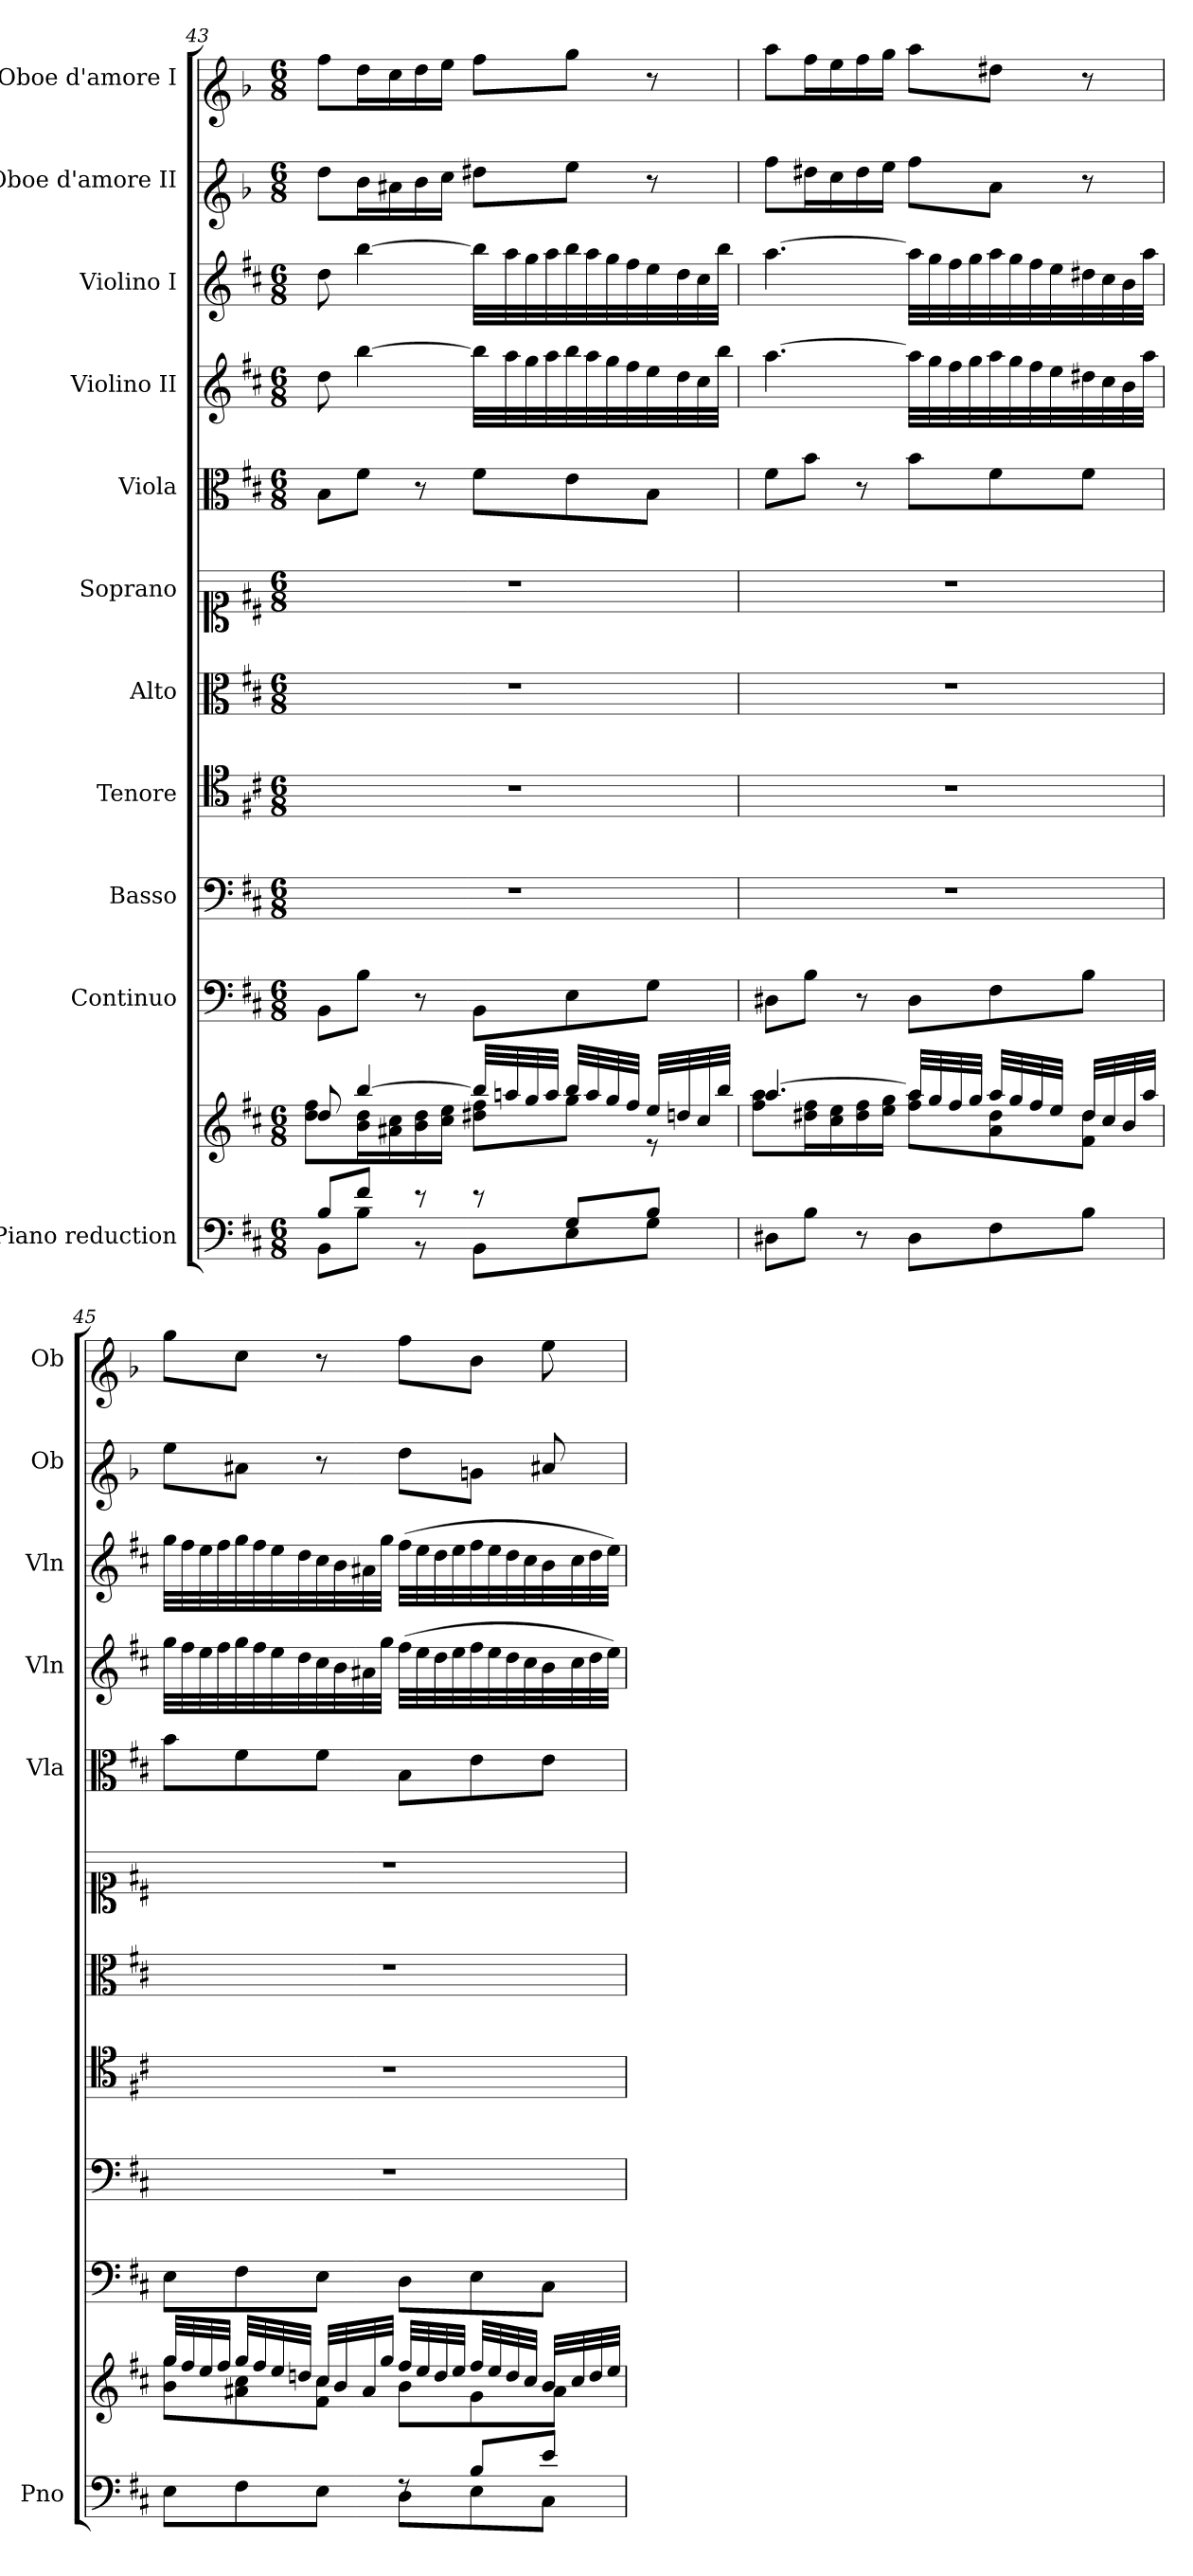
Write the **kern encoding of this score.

**kern	**kern	**kern	**kern	**kern	**kern	**kern	**kern	**kern	**kern	**kern	**kern
*part11	*part11	*part10	*part9	*part8	*part7	*part6	*part5	*part4	*part3	*part2	*part1
*staff12	*staff11	*staff10	*staff9	*staff8	*staff7	*staff6	*staff5	*staff4	*staff3	*staff2	*staff1
*I"Piano reduction	*	*I"Continuo	*I"Basso	*I"Tenore	*I"Alto	*I"Soprano	*I"Viola	*I"Violino II	*I"Violino I	*I"Oboe d'amore II	*I"Oboe d'amore I
*I'Pno	*	*	*	*	*	*	*I'Vla	*I'Vln	*I'Vln	*I'Ob	*I'Ob
*clefF4	*clefG2	*clefF4	*clefF4	*clefC4	*clefC3	*clefC1	*clefC3	*clefG2	*clefG2	*clefG1	*clefG1
*	*	*	*	*	*	*	*	*	*	*ITrd2c3	*ITrd2c3
*k[f#c#]	*k[f#c#]	*k[f#c#]	*k[f#c#]	*k[f#c#]	*k[f#c#]	*k[f#c#]	*k[f#c#]	*k[f#c#]	*k[f#c#]	*k[f#c#]	*k[f#c#]
*M6/8	*M6/8	*M6/8	*M6/8	*M6/8	*M6/8	*M6/8	*M6/8	*M6/8	*M6/8	*M6/8	*M6/8
=43	=43	=43	=43	=43	=43	=43	=43	=43	=43	=43	=43
*^	*^	*	*	*	*	*	*	*	*	*	*
8B/L	8BB\L	8dd/	8dd\ 8ff#\L	8BB\L	2.r	2.r	2.r	2.r	8B\L	8dd\	8dd\	8dd\L	8ff#\L
8f#/J	8B\J	[4bb/	16b\ 16dd\L	8B\J	.	.	.	.	8f#\J	[4bb\	[4bb\	16b\L	16dd\L
.	.	.	16a#X\ 16cc#\	.	.	.	.	.	.	.	.	16a#X\	16cc#\
8r	8r	.	16b\ 16dd\	8r	.	.	.	.	8r	.	.	16b\	16dd\
.	.	.	16cc#\ 16ee\JJ	.	.	.	.	.	.	.	.	16cc#\JJ	16ee\JJ
8r	8BB\L	32bb/LLL]	8dd#X\ 8ff#\L	8BB\L	.	.	.	.	8f#\L	32bb\LLL]	32bb\LLL]	8dd#X\L	8ff#\L
.	.	32aan/	.	.	.	.	.	.	.	32aa\	32aa\	.	.
.	.	32gg/	.	.	.	.	.	.	.	32gg\	32gg\	.	.
.	.	32aa/JJJ	.	.	.	.	.	.	.	32aa\	32aa\	.	.
8G/L	8E\	32bb/LLL	8gg\J	8E\	.	.	.	.	8e\	32bb\	32bb\	8ee\J	8gg\J
.	.	32aa/	.	.	.	.	.	.	.	32aa\	32aa\	.	.
.	.	32gg/	.	.	.	.	.	.	.	32gg\	32gg\	.	.
.	.	32ff#/JJJ	.	.	.	.	.	.	.	32ff#\	32ff#\	.	.
8B/J	8G\J	32ee/LLL	8r	8G\J	.	.	.	.	8B\J	32ee\	32ee\	8r	8r
.	.	32ddn/	.	.	.	.	.	.	.	32dd\	32dd\	.	.
.	.	32cc#/	.	.	.	.	.	.	.	32cc#\	32cc#\	.	.
.	.	32bb/JJJ	.	.	.	.	.	.	.	32bb\JJJ	32bb\JJJ	.	.
*v	*v	*	*	*	*	*	*	*	*	*	*	*	*
!!LO:PB:g=z
=44	=44	=44	=44	=44	=44	=44	=44	=44	=44	=44	=44	=44
8D#X\L	[4.aa/	8ff#\ 8aa\L	8D#X\L	2.r	2.r	2.r	2.r	8f#\L	[4.aa\	[4.aa\	8ff#\L	8aa\L
8B\J	.	16dd#X\ 16ff#\L	8B\J	.	.	.	.	8b\J	.	.	16dd#X\L	16ff#\L
.	.	16cc#\ 16ee\	.	.	.	.	.	.	.	.	16cc#\	16ee\
8r	.	16dd#\ 16ff#\	8r	.	.	.	.	8r	.	.	16dd#\	16ff#\
.	.	16ee\ 16gg\JJ	.	.	.	.	.	.	.	.	16ee\JJ	16gg\JJ
8D#\L	32aa/LLL]	8ff#\ 8aa\L	8D#\L	.	.	.	.	8b\L	32aa\LLL]	32aa\LLL]	8ff#\L	8aa\L
.	32gg/	.	.	.	.	.	.	.	32gg\	32gg\	.	.
.	32ff#/	.	.	.	.	.	.	.	32ff#\	32ff#\	.	.
.	32gg/JJJ	.	.	.	.	.	.	.	32gg\	32gg\	.	.
8F#\	32aa/LLL	8a\ 8dd#\	8F#\	.	.	.	.	8f#\	32aa\	32aa\	8a\J	8dd#X\J
.	32gg/	.	.	.	.	.	.	.	32gg\	32gg\	.	.
.	32ff#/	.	.	.	.	.	.	.	32ff#\	32ff#\	.	.
.	32ee/JJJ	.	.	.	.	.	.	.	32ee\	32ee\	.	.
8B\J	32dd#/LLL	8f#\ 8dd#\J	8B\J	.	.	.	.	8f#\J	32dd#X\	32dd#X\	8r	8r
.	32cc#/	.	.	.	.	.	.	.	32cc#\	32cc#\	.	.
.	32b/	.	.	.	.	.	.	.	32b\	32b\	.	.
.	32aa/JJJ	.	.	.	.	.	.	.	32aa\JJJ	32aa\JJJ	.	.
=45	=45	=45	=45	=45	=45	=45	=45	=45	=45	=45	=45	=45
*^	*	*	*	*	*	*	*	*	*	*	*	*
4.ryy	8E\L	32gg/LLL	8b\ 8gg\L	8E\L	2.r	2.r	2.r	2.r	8b\L	32gg\LLL	32gg\LLL	8ee\L	8gg\L
.	.	32ff#/	.	.	.	.	.	.	.	32ff#\	32ff#\	.	.
.	.	32ee/	.	.	.	.	.	.	.	32ee\	32ee\	.	.
.	.	32ff#/JJJ	.	.	.	.	.	.	.	32ff#\	32ff#\	.	.
.	8F#\	32gg/LLL	8a#X\ 8cc#\	8F#\	.	.	.	.	8f#\	32gg\	32gg\	8a#X\J	8cc#\J
.	.	32ff#/	.	.	.	.	.	.	.	32ff#\	32ff#\	.	.
.	.	32ee/	.	.	.	.	.	.	.	32ee\	32ee\	.	.
.	.	32ddn/JJJ	.	.	.	.	.	.	.	32dd\	32dd\	.	.
.	8E\J	32cc#/LLL	8f#\ 8cc#\J	8E\J	.	.	.	.	8f#\J	32cc#\	32cc#\	8r	8r
.	.	32b/	.	.	.	.	.	.	.	32b\	32b\	.	.
.	.	32a#/	.	.	.	.	.	.	.	32a#X\	32a#X\	.	.
.	.	32gg/JJJ	.	.	.	.	.	.	.	32gg\JJJ	32gg\JJJ	.	.
8rF	8D\L	32ff#/LLL	8b\L	8D\L	.	.	.	.	8B\L	(>32ff#\LLL	(>32ff#\LLL	8dd\L	8ff#\L
.	.	32ee/	.	.	.	.	.	.	.	32ee\	32ee\	.	.
.	.	32dd/	.	.	.	.	.	.	.	32dd\	32dd\	.	.
.	.	32ee/JJJ	.	.	.	.	.	.	.	32ee\	32ee\	.	.
8B/L	8E\	32ff#/LLL	8g\	8E\	.	.	.	.	8e\	32ff#\	32ff#\	8g#X\J	8b\J
.	.	32ee/	.	.	.	.	.	.	.	32ee\	32ee\	.	.
.	.	32dd/	.	.	.	.	.	.	.	32dd\	32dd\	.	.
.	.	32cc#/JJJ	.	.	.	.	.	.	.	32cc#\	32cc#\	.	.
8e/J	8C#\J	32b/LLL	8a#\J	8C#\J	.	.	.	.	8e\J	32b\	32b\	8a#X/	8ee\
.	.	32cc#/	.	.	.	.	.	.	.	32cc#\	32cc#\	.	.
.	.	32dd/	.	.	.	.	.	.	.	32dd\	32dd\	.	.
.	.	32ee/JJJ	.	.	.	.	.	.	.	32ee\JJJ)	32ee\JJJ)	.	.
*v	*v	*	*	*	*	*	*	*	*	*	*	*	*
*	*v	*v	*	*	*	*	*	*	*	*	*	*
=	=	=	=	=	=	=	=	=	=	=	=
*-	*-	*-	*-	*-	*-	*-	*-	*-	*-	*-	*-
